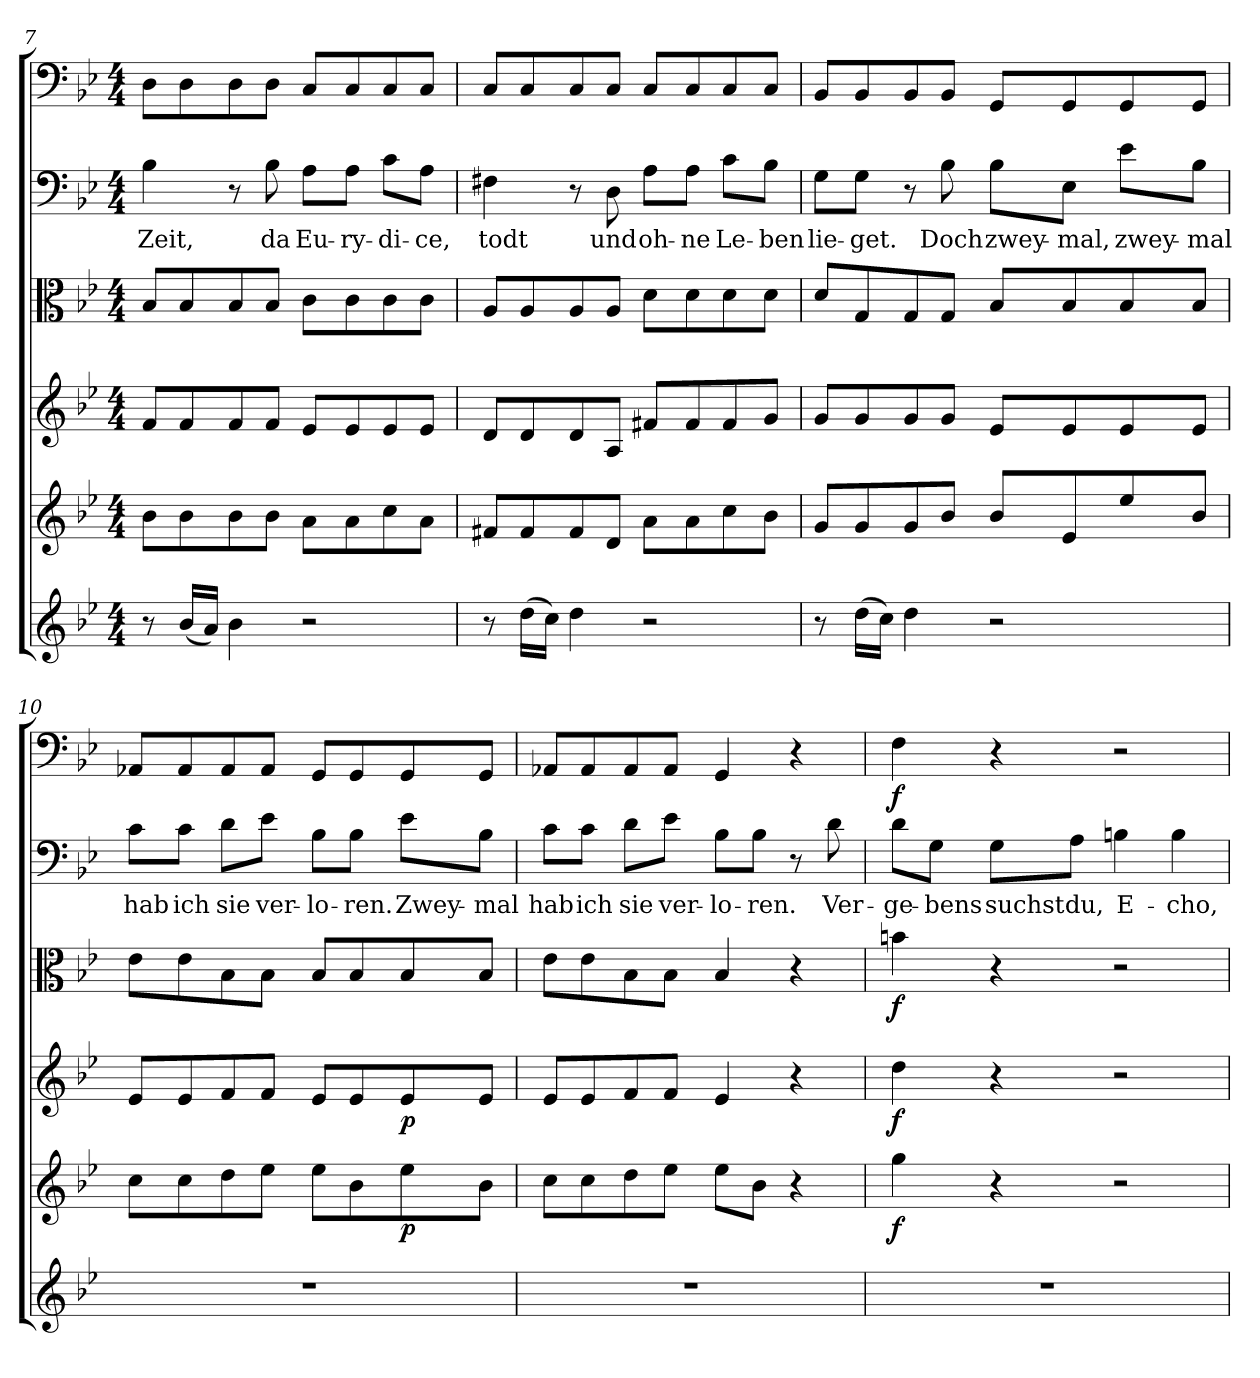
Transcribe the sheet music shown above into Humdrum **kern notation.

**kern	**kern	**dynam	**kern	**dynam	**kern	**dynam	**kern	**text	**kern	**dynam
*part6	*part5	*part5	*part4	*part4	*part3	*part3	*part2	*part2	*part1	*part1
*staff6	*staff5	*staff5	*staff4	*staff4	*staff3	*staff3	*staff2	*staff2	*staff1	*staff1
*clefG2	*clefG2	*	*clefG2	*	*clefC3	*	*clefF4	*	*clefF4	*
*k[b-e-]	*k[b-e-]	*	*k[b-e-]	*	*k[b-e-]	*	*k[b-e-]	*	*k[b-e-]	*
*B-:	*B-:	*	*B-:	*	*B-:	*	*B-:	*	*B-:	*
*M4/4	*M4/4	*	*M4/4	*	*M4/4	*	*M4/4	*	*M4/4	*
=7	=7	=7	=7	=7	=7	=7	=7	=7	=7	=7
8r	8b-"\L	.	8f"/L	.	8B-"/L	.	4B-"\	-Zeit,	8D"\L	.
(16b-/LL	8b-"\	.	8f"/	.	8B-"/	.	.	.	8D"\	.
16a/JJ)	.	.	.	.	.	.	.	.	.	.
4b-\	8b-"\	.	8f"/	.	8B-"/	.	8r	.	8D"\	.
.	8b-"\J	.	8f"/J	.	8B-"/J	.	8B-"\	da	8D"\J	.
2r	8a"\L	.	8e-"/L	.	8c"\L	.	8A"\L	Eu-	8C"/L	.
.	8a"\	.	8e-"/	.	8c"\	.	8A"\J	-ry-	8C"/	.
.	8cc"\	.	8e-"/	.	8c"\	.	8c"\L	-di-	8C"/	.
.	8a"\J	.	8e-"/J	.	8c"\J	.	8A"\J	-ce,	8C"/J	.
=8	=8	=8	=8	=8	=8	=8	=8	=8	=8	=8
8r	8f#X"/L	.	8d"/L	.	8A"/L	.	4F#X"\	todt	8C"/L	.
(16dd\LL	8f#"/	.	8d"/	.	8A"/	.	.	.	8C"/	.
16cc\JJ)	.	.	.	.	.	.	.	.	.	.
4dd\	8f#"/	.	8d"/	.	8A"/	.	8r	.	8C"/	.
.	8d"/J	.	8A"/J	.	8A"/J	.	8D"\	und	8C"/J	.
2r	8a"\L	.	8f#X"/L	.	8d"\L	.	8A"\L	oh-	8C"/L	.
.	8a"\	.	8f#"/	.	8d"\	.	8A"\J	-ne	8C"/	.
.	8cc"\	.	8f#"/	.	8d"\	.	8c"\L	Le-	8C"/	.
.	8b-"\J	.	8g"/J	.	8d"\J	.	8B-"\J	-ben	8C"/J	.
=9	=9	=9	=9	=9	=9	=9	=9	=9	=9	=9
8r	8g"/L	.	8g"/L	.	8d"/L	.	8G"\L	lie-	8BB-"/L	.
(16dd\LL	8g"/	.	8g"/	.	8G"/	.	8G"\J	-get.	8BB-"/	.
16cc\JJ)	.	.	.	.	.	.	.	.	.	.
4dd\	8g"/	.	8g"/	.	8G"/	.	8r	.	8BB-"/	.
.	8b-"/J	.	8g"/J	.	8G"/J	.	8B-"\	Doch	8BB-"/J	.
2r	8b-"/L	.	8e-"/L	.	8B-"/L	.	8B-"\L	zwey-	8GG"/L	.
.	8e-"/	.	8e-"/	.	8B-"/	.	8E-"\J	-mal,	8GG"/	.
.	8ee-"/	.	8e-"/	.	8B-"/	.	8e-"\L	zwey-	8GG"/	.
.	8b-"/J	.	8e-"/J	.	8B-"/J	.	8B-"\J	-mal	8GG"/J	.
=10	=10	=10	=10	=10	=10	=10	=10	=10	=10	=10
1r	8cc"\L	.	8e-"/L	.	8e-"\L	.	8c"\L	hab	8AA-X"/L	.
.	8cc"\	.	8e-"/	.	8e-"\	.	8c"\J	ich	8AA-"/	.
.	8dd"\	.	8f"/	.	8B-"\	.	8d"\L	sie	8AA-"/	.
.	8ee-"\J	.	8f"/J	.	8B-"\J	.	8e-"\J	ver-	8AA-"/J	.
.	8ee-"\L	.	8e-"/L	.	8B-"/L	.	8B-"\L	-lo-	8GG"/L	.
.	8b-"\	.	8e-"/	.	8B-"/	.	8B-"\J	-ren.	8GG"/	.
.	8ee-"\	p	8e-"/	p	8B-"/	.	8e-"\L	Zwey-	8GG"/	.
.	8b-"\J	.	8e-"/J	.	8B-"/J	.	8B-"\J	-mal	8GG"/J	.
=11	=11	=11	=11	=11	=11	=11	=11	=11	=11	=11
1r	8cc"\L	.	8e-"/L	.	8e-"\L	.	8c"\L	hab	8AA-X"/L	.
.	8cc"\	.	8e-"/	.	8e-"\	.	8c"\J	ich	8AA-"/	.
.	8dd"\	.	8f"/	.	8B-"\	.	8d"\L	sie	8AA-"/	.
.	8ee-"\J	.	8f"/J	.	8B-"\J	.	8e-"\J	ver-	8AA-"/J	.
.	8ee-"\L	.	4e-"/	.	4B-"/	.	8B-"\L	-lo-	4GG"/	.
.	8b-"\J	.	.	.	.	.	8B-"\J	-ren.	.	.
.	4r	.	4r	.	4r	.	8r	.	4r	.
.	.	.	.	.	.	.	8d"\	Ver-	.	.
=12	=12	=12	=12	=12	=12	=12	=12	=12	=12	=12
1r	4gg"\	f	4dd"\	f	4bn"\	f	8d"\L	-ge-	4F"\	f
.	.	.	.	.	.	.	8G"\J	-bens	.	.
.	4r	.	4r	.	4r	.	8G"\L	suchst	4r	.
.	.	.	.	.	.	.	8A"\J	du,	.	.
.	2r	.	2r	.	2r	.	4Bn"\	E-	2r	.
.	.	.	.	.	.	.	4B"\	-cho,	.	.
=	=	=	=	=	=	=	=	=	=	=
*-	*-	*-	*-	*-	*-	*-	*-	*-	*-	*-
